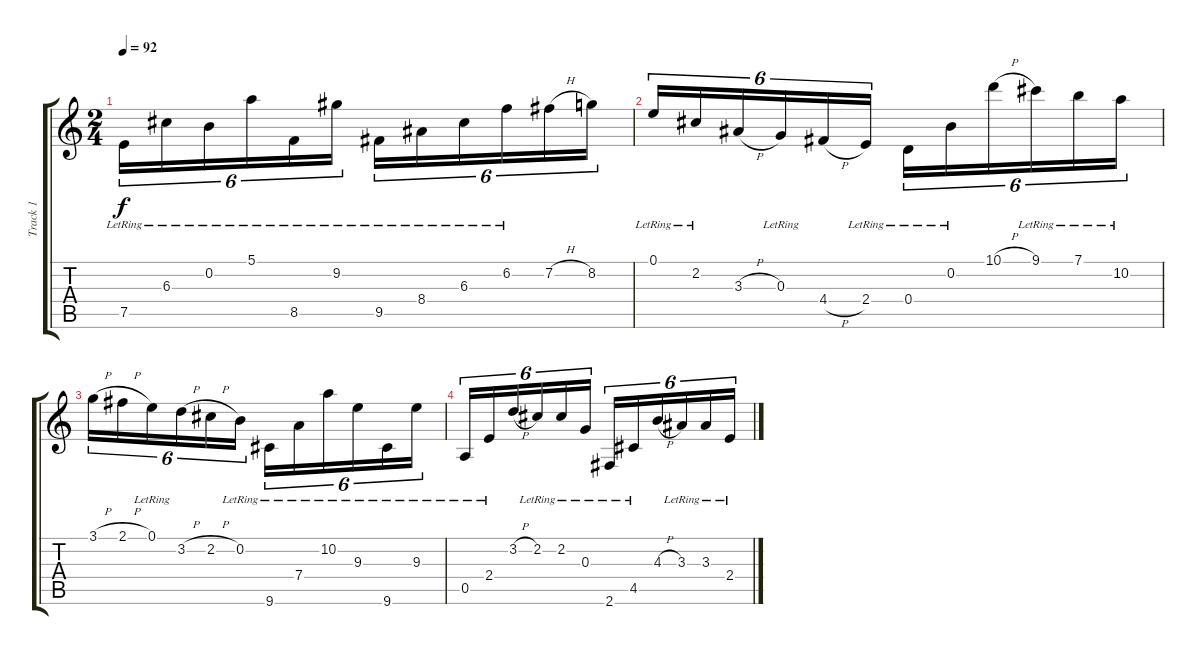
\track ("Track 1" "Track 1") {instrument acousticguitarnylon}
\staff {score tabs}
\tuning (E4 B3 G3 D3 A2 E2) {hide}
\ts (2 4)
\tempo 92
\clef g2
\ks c
7.5{lr}.16{tu (6 4) dy f} 6.3{lr}.16{tu (6 4)} 0.2{lr}.16{tu (6 4)} 5.1{lr}.16{tu (6 4)} 8.5{lr}.16{tu (6 4)} 9.2{lr}.16{tu (6 4)} 9.5{lr}.16{tu (6 4)} 8.4{lr}.16{tu (6 4)} 6.3{lr}.16{tu (6 4)} 6.2{lr}.16{tu (6 4)} 7.2{h}.16{tu (6 4)} 8.2.16{tu (6 4)} |
0.1{lr}.16{tu (6 4)} 2.2{lr}.16{tu (6 4)} 3.3{h}.16{tu (6 4)} 0.3{lr}.16{tu (6 4)} 4.4{h}.16{tu (6 4)} 2.4{lr}.16{tu (6 4)} 0.4{lr}.16{tu (6 4)} 0.2{lr}.16{tu (6 4)} 10.1{h}.16{tu (6 4)} 9.1{lr}.16{tu (6 4)} 7.1{lr}.16{tu (6 4)} 10.2{lr}.16{tu (6 4)} |
3.1{h}.16{tu (6 4)} 2.1{h}.16{tu (6 4)} 0.1{lr}.16{tu (6 4)} 3.2{h}.16{tu (6 4)} 2.2{h}.16{tu (6 4)} 0.2{lr}.16{tu (6 4)} 9.6{lr}.16{tu (6 4)} 7.4{lr}.16{tu (6 4)} 10.2{lr}.16{tu (6 4)} 9.3{lr}.16{tu (6 4)} 9.6{lr}.16{tu (6 4)} 9.3{lr}.16{tu (6 4)} |
0.5{lr}.16{tu (6 4)} 2.4{lr}.16{tu (6 4)} 3.2{h}.16{tu (6 4)} 2.2{lr}.16{tu (6 4)} 2.2{lr}.16{tu (6 4)} 0.3{lr}.16{tu (6 4)} 2.6{lr}.16{tu (6 4)} 4.5{lr}.16{tu (6 4)} 4.3{h}.16{tu (6 4)} 3.3{lr}.16{tu (6 4)} 3.3{lr}.16{tu (6 4)} 2.4{lr}.16{tu (6 4)}
